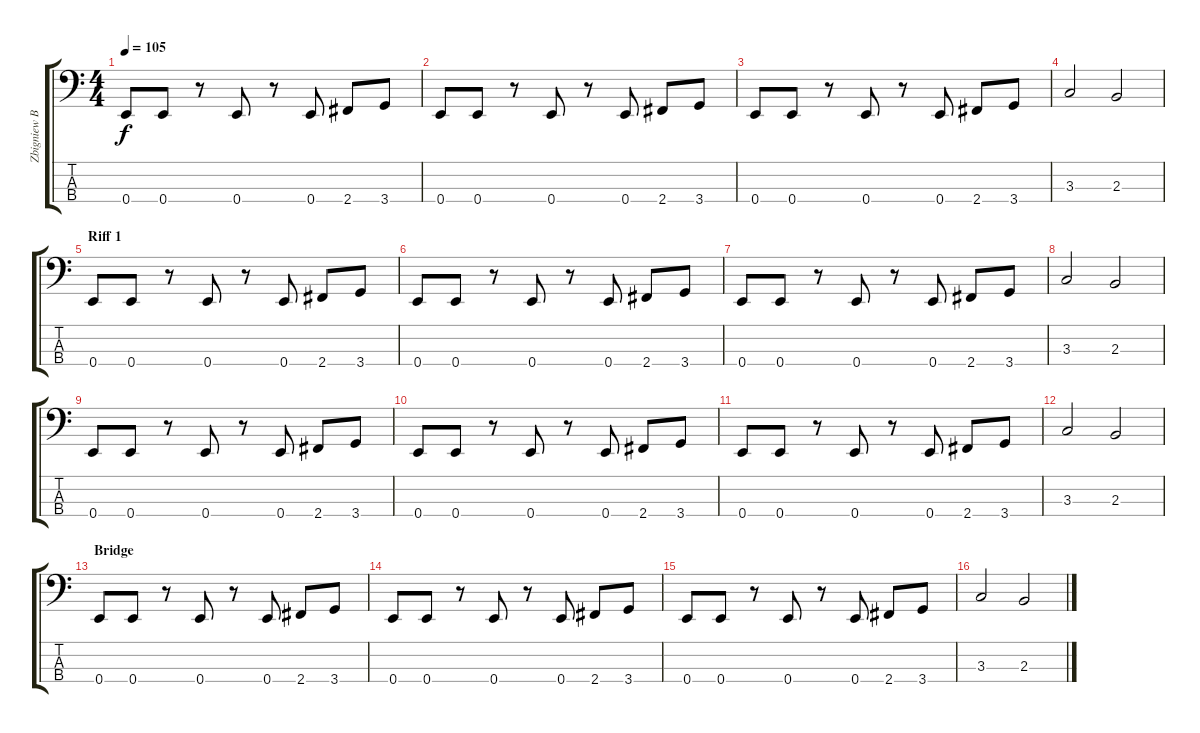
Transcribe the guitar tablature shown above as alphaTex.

\track ("Zbigniew Bizoń (bass)" "Zbigniew B") {instrument electricbassfinger}
\staff {score tabs}
\tuning (G2 D2 A1 E1) {hide}
\ts (4 4)
\tempo 105
\clef f4
\ks c
0.4.8{dy f} 0.4.8 r.8 0.4.8 r.8 0.4.8 2.4.8 3.4.8 |
0.4.8 0.4.8 r.8 0.4.8 r.8 0.4.8 2.4.8 3.4.8 |
0.4.8 0.4.8 r.8 0.4.8 r.8 0.4.8 2.4.8 3.4.8 |
3.3.2 2.3.2 |
\section ("" "Riff 1")
0.4.8 0.4.8 r.8 0.4.8 r.8 0.4.8 2.4.8 3.4.8 |
0.4.8 0.4.8 r.8 0.4.8 r.8 0.4.8 2.4.8 3.4.8 |
0.4.8 0.4.8 r.8 0.4.8 r.8 0.4.8 2.4.8 3.4.8 |
3.3.2 2.3.2 |
0.4.8 0.4.8 r.8 0.4.8 r.8 0.4.8 2.4.8 3.4.8 |
0.4.8 0.4.8 r.8 0.4.8 r.8 0.4.8 2.4.8 3.4.8 |
0.4.8 0.4.8 r.8 0.4.8 r.8 0.4.8 2.4.8 3.4.8 |
3.3.2 2.3.2 |
\section ("" "Bridge")
0.4.8 0.4.8 r.8 0.4.8 r.8 0.4.8 2.4.8 3.4.8 |
0.4.8 0.4.8 r.8 0.4.8 r.8 0.4.8 2.4.8 3.4.8 |
0.4.8 0.4.8 r.8 0.4.8 r.8 0.4.8 2.4.8 3.4.8 |
3.3.2 2.3.2
